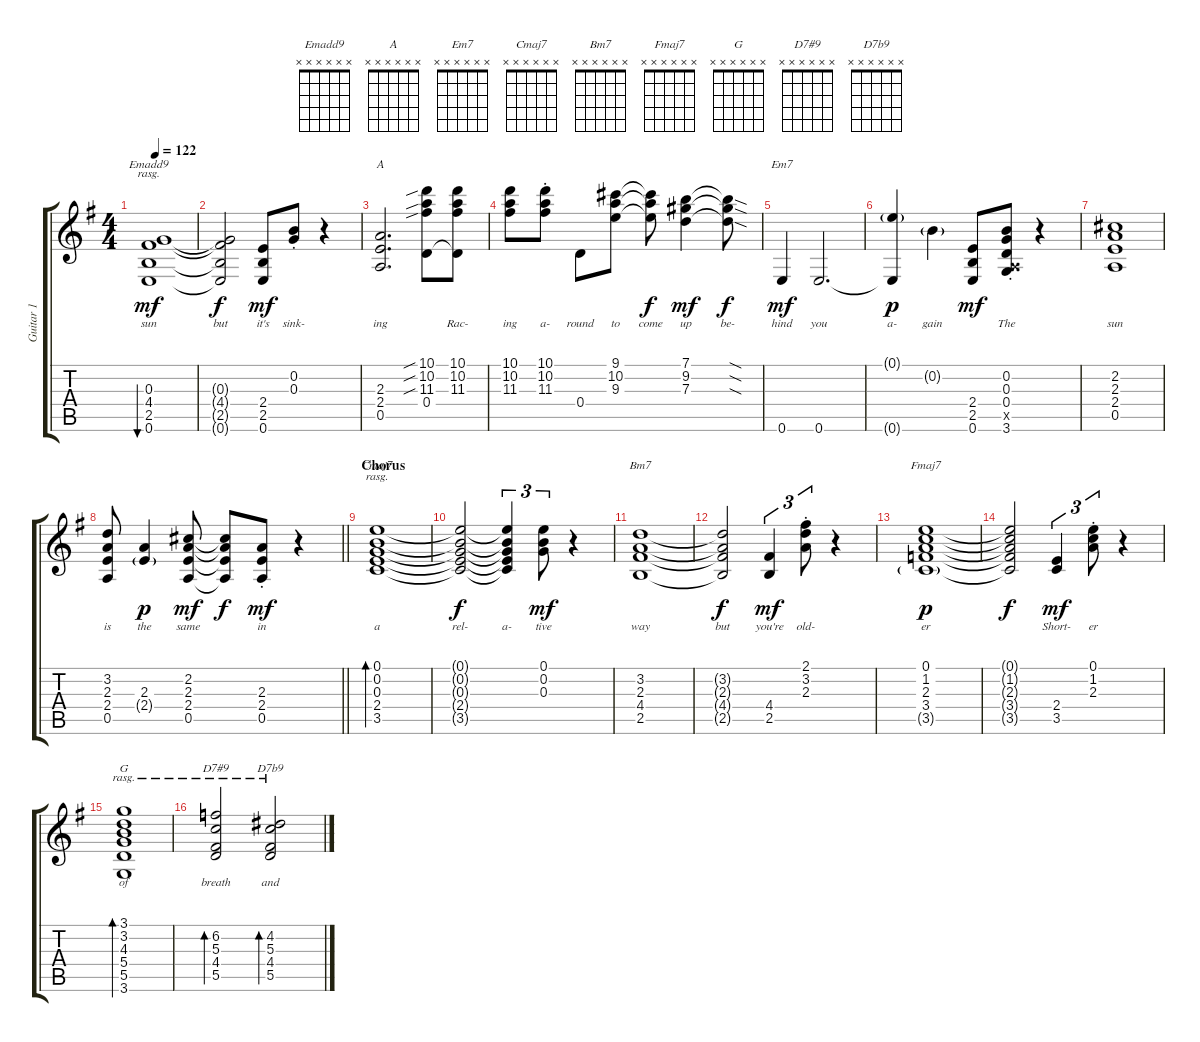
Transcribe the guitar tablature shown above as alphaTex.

\track ("Guitar 1" "Guitar 1") {instrument electricguitarclean}
\staff {score tabs}
\tuning (E4 B3 G3 D3 A2 E2) {hide}
\chord ("Emadd9" x x x x x x)
\chord ("A" x x x x x x)
\chord ("Em7" x x x x x x)
\chord ("Cmaj7" x x x x x x)
\chord ("Bm7" x x x x x x)
\chord ("Fmaj7" x x x x x x)
\chord ("G" x x x x x x)
\chord ("D7#9" x x x x x x)
\chord ("D7b9" x x x x x x)
\ts (4 4)
\tempo 122
\clef g2
\ks eminor
(0.3 4.4 2.5 0.6).1{bu 240 ch "Emadd9" rasg ii lyrics (0 "sun") lyrics (1 "") lyrics (2 "") lyrics (3 "") lyrics (4 "") dy mf} |
(0.3{t} 4.4{t} 2.5{t} 0.6{t}).2{lyrics (0 "but") lyrics (1 "") lyrics (2 "") lyrics (3 "") lyrics (4 "") dy f} (2.4 2.5 0.6).8{lyrics (0 "it's") lyrics (1 "") lyrics (2 "") lyrics (3 "") lyrics (4 "") dy mf} (0.2{st} 0.3{st}).8{lyrics (0 "sink-") lyrics (1 "") lyrics (2 "") lyrics (3 "") lyrics (4 "")} r.4 |
(2.3 2.4 0.5).2{d ch "A" lyrics (0 "ing") lyrics (1 "") lyrics (2 "") lyrics (3 "") lyrics (4 "")} (10.1{sib} 10.2{sib} 11.3{sib} 0.4).8{lyrics (0 "") lyrics (1 "") lyrics (2 "") lyrics (3 "") lyrics (4 "")} (10.1 10.2 11.3 0.4{t}).8{lyrics (0 "Rac-") lyrics (1 "") lyrics (2 "") lyrics (3 "") lyrics (4 "")} |
(10.1 10.2 11.3).8{lyrics (0 "ing") lyrics (1 "") lyrics (2 "") lyrics (3 "") lyrics (4 "")} (10.1{st} 10.2{st} 11.3{st}).8{lyrics (0 "a-") lyrics (1 "") lyrics (2 "") lyrics (3 "") lyrics (4 "")} 0.4.8{lyrics (0 "round") lyrics (1 "") lyrics (2 "") lyrics (3 "") lyrics (4 "")} (9.1 10.2 9.3).8{lyrics (0 "to") lyrics (1 "") lyrics (2 "") lyrics (3 "") lyrics (4 "")} (9.1{t} 10.2{t} 9.3{t}).8{lyrics (0 "come") lyrics (1 "") lyrics (2 "") lyrics (3 "") lyrics (4 "") dy f} (7.1 9.2 7.3).4{lyrics (0 "up") lyrics (1 "") lyrics (2 "") lyrics (3 "") lyrics (4 "") dy mf} (7.1{sod t} 9.2{sod t} 7.3{sod t}).8{lyrics (0 "be-") lyrics (1 "") lyrics (2 "") lyrics (3 "") lyrics (4 "") dy f} |
0.6.4{ch "Em7" lyrics (0 "hind") lyrics (1 "") lyrics (2 "") lyrics (3 "") lyrics (4 "") dy mf} 0.6.2{d lyrics (0 "you") lyrics (1 "") lyrics (2 "") lyrics (3 "") lyrics (4 "")} |
(0.1{g} 0.6{t}).4{lyrics (0 "a-") lyrics (1 "") lyrics (2 "") lyrics (3 "") lyrics (4 "") dy p} 0.2{g}.4{lyrics (0 "gain") lyrics (1 "") lyrics (2 "") lyrics (3 "") lyrics (4 "")} (2.4 2.5 0.6).8{lyrics (0 "") lyrics (1 "") lyrics (2 "") lyrics (3 "") lyrics (4 "") dy mf} (0.2{st} 0.3{st} 0.4{st} 0.5{x} 3.6{st}).8{lyrics (0 "The") lyrics (1 "") lyrics (2 "") lyrics (3 "") lyrics (4 "")} r.4 |
(2.2 2.3 2.4 0.5).1{lyrics (0 "sun") lyrics (1 "") lyrics (2 "") lyrics (3 "") lyrics (4 "")} |
\barLineRight lightlight
(3.2 2.3 2.4 0.5).8{lyrics (0 "is") lyrics (1 "") lyrics (2 "") lyrics (3 "") lyrics (4 "")} (2.3 2.4{g}).4{lyrics (0 "the") lyrics (1 "") lyrics (2 "") lyrics (3 "") lyrics (4 "") dy p} (2.2 2.3 2.4 0.5).8{lyrics (0 "same") lyrics (1 "") lyrics (2 "") lyrics (3 "") lyrics (4 "") dy mf} (2.2{t} 2.3{t} 2.4{t} 0.5{t}).8{lyrics (0 "") lyrics (1 "") lyrics (2 "") lyrics (3 "") lyrics (4 "") dy f} (2.3{st} 2.4 0.5).8{lyrics (0 "in") lyrics (1 "") lyrics (2 "") lyrics (3 "") lyrics (4 "") dy mf} r.4 |
\section ("" "Chorus")
(0.1 0.2 0.3 2.4 3.5).1{bd 480 ch "Cmaj7" rasg ii lyrics (0 "a") lyrics (1 "") lyrics (2 "") lyrics (3 "") lyrics (4 "")} |
(0.1{t} 0.2{t} 0.3{t} 2.4{t} 3.5{t}).2{lyrics (0 "rel-") lyrics (1 "") lyrics (2 "") lyrics (3 "") lyrics (4 "") dy f} (0.1{t} 0.2{t} 0.3{t} 2.4{t} 3.5{t}).4{tu (3 2) lyrics (0 "a-") lyrics (1 "") lyrics (2 "") lyrics (3 "") lyrics (4 "")} (0.1 0.2 0.3).8{tu (3 2) lyrics (0 "tive") lyrics (1 "") lyrics (2 "") lyrics (3 "") lyrics (4 "") dy mf} r.4 |
(3.2 2.3 4.4 2.5).1{ch "Bm7" lyrics (0 "way") lyrics (1 "") lyrics (2 "") lyrics (3 "") lyrics (4 "")} |
(3.2{t} 2.3{t} 4.4{t} 2.5{t}).2{lyrics (0 "but") lyrics (1 "") lyrics (2 "") lyrics (3 "") lyrics (4 "") dy f} (4.4 2.5).4{tu (3 2) lyrics (0 "you're") lyrics (1 "") lyrics (2 "") lyrics (3 "") lyrics (4 "") dy mf} (2.1{st} 3.2{st} 2.3{st}).8{tu (3 2) lyrics (0 "old-") lyrics (1 "") lyrics (2 "") lyrics (3 "") lyrics (4 "")} r.4 |
(0.1 1.2 2.3 3.4 3.5{g}).1{ch "Fmaj7" lyrics (0 "er") lyrics (1 "") lyrics (2 "") lyrics (3 "") lyrics (4 "") dy p} |
(0.1{t} 1.2{t} 2.3{t} 3.4{t} 3.5{t}).2{lyrics (0 "") lyrics (1 "") lyrics (2 "") lyrics (3 "") lyrics (4 "") dy f} (2.4 3.5).4{tu (3 2) lyrics (0 "Short-") lyrics (1 "") lyrics (2 "") lyrics (3 "") lyrics (4 "") dy mf} (0.1{st} 1.2{st} 2.3{st}).8{tu (3 2) lyrics (0 "er") lyrics (1 "") lyrics (2 "") lyrics (3 "") lyrics (4 "")} r.4 |
(3.1 3.2 4.3 5.4 5.5 3.6).1{bd 480 ch "G" rasg ii lyrics (0 "of") lyrics (1 "") lyrics (2 "") lyrics (3 "") lyrics (4 "")} |
(6.2 5.3 4.4 5.5).2{bd 240 ch "D7#9" rasg ii lyrics (0 "breath") lyrics (1 "") lyrics (2 "") lyrics (3 "") lyrics (4 "")} (4.2 5.3 4.4 5.5).2{bd 240 ch "D7b9" rasg ii lyrics (0 "and") lyrics (1 "") lyrics (2 "") lyrics (3 "") lyrics (4 "")}
